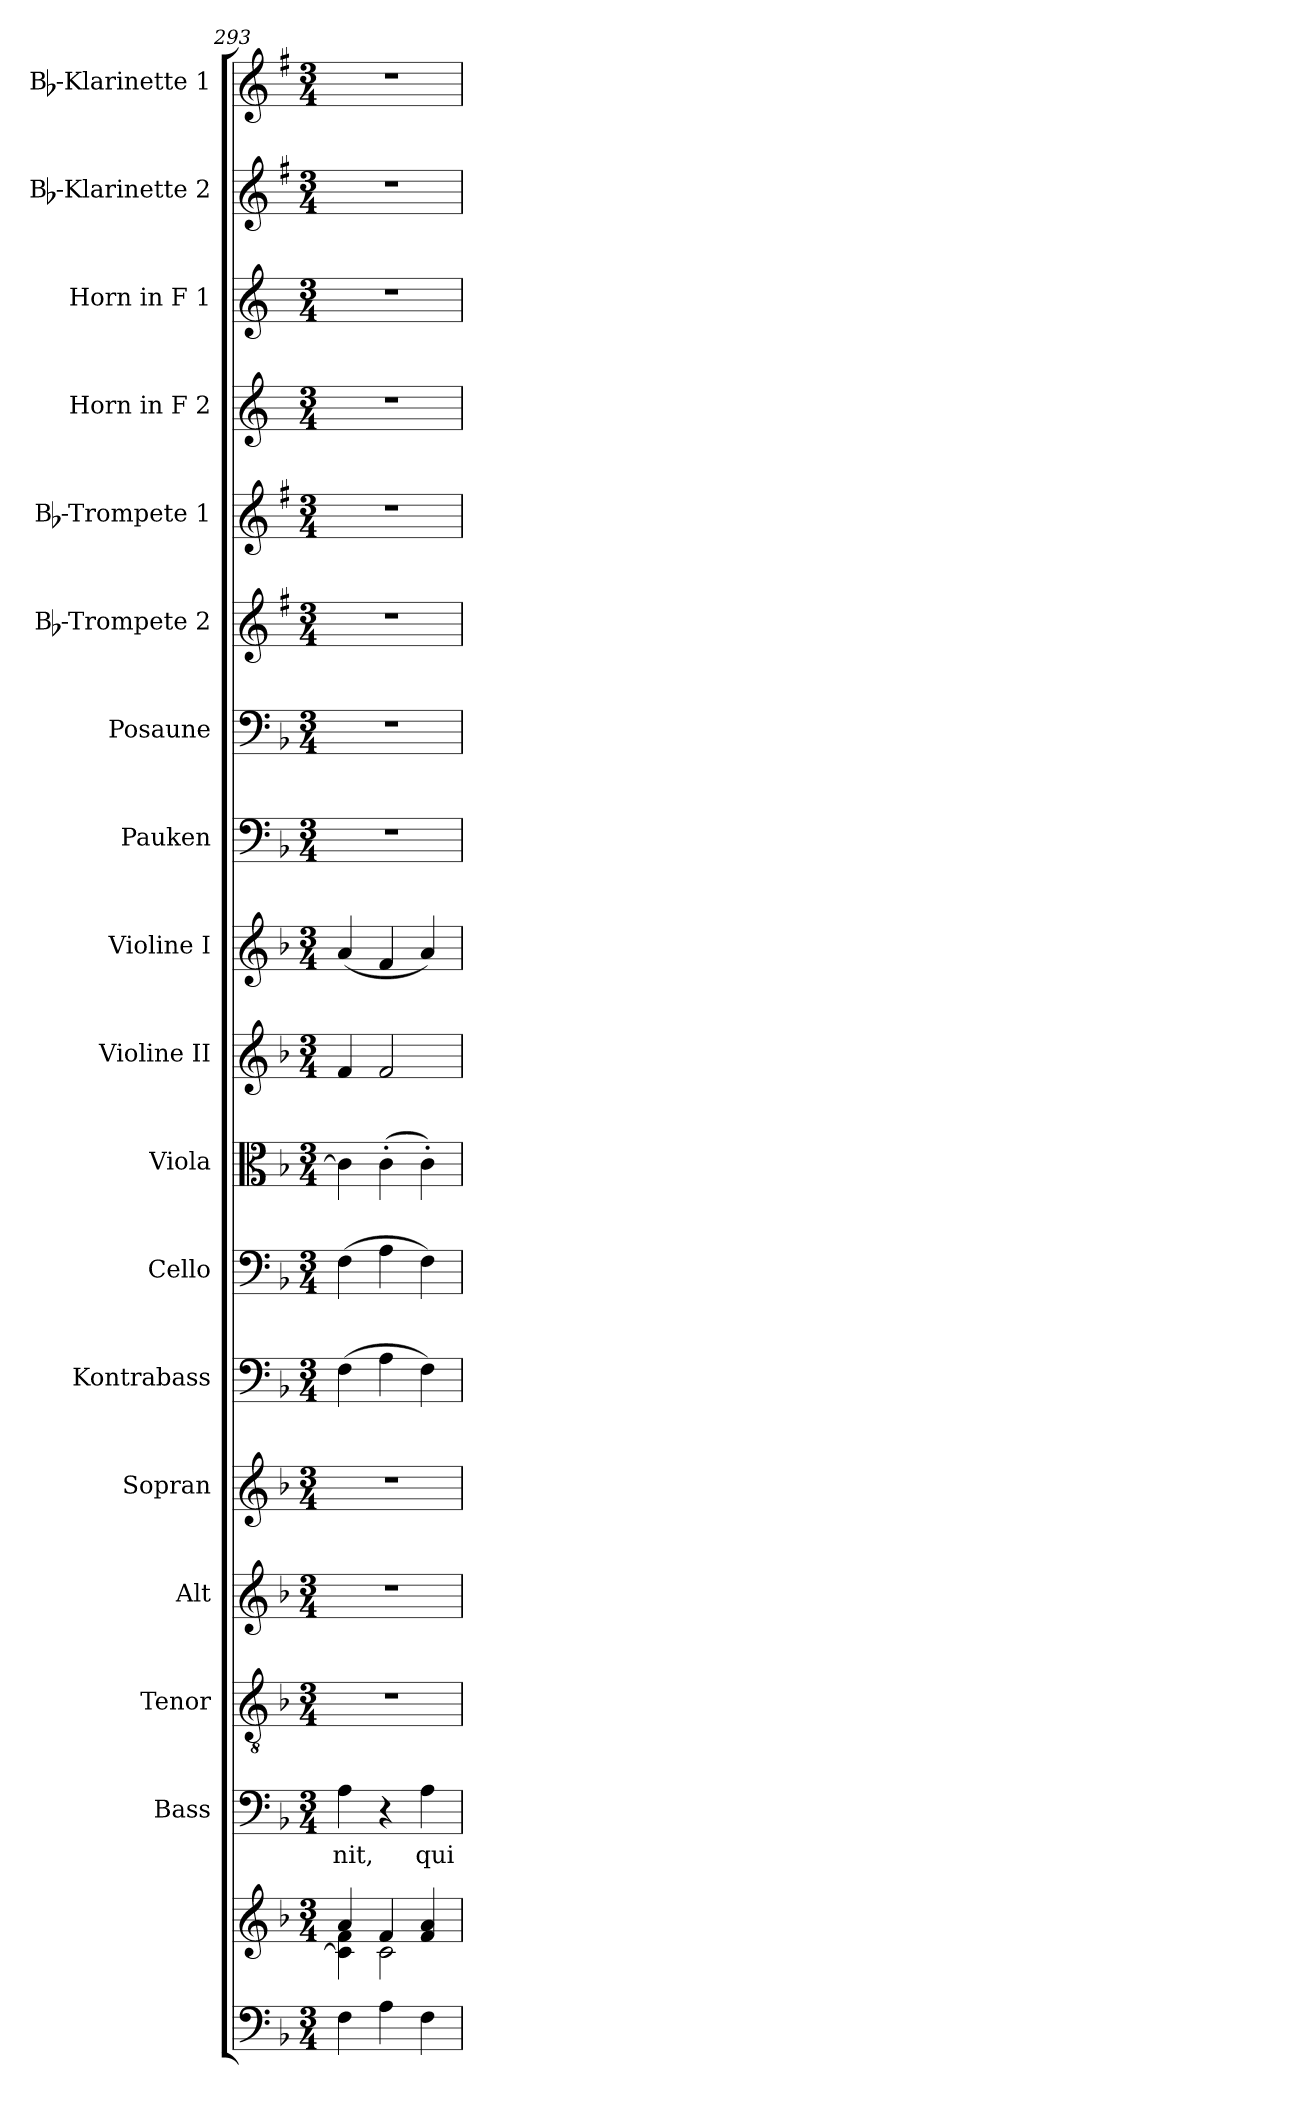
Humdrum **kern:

**kern	**kern	**kern	**text	**kern	**kern	**kern	**kern	**kern	**kern	**kern	**kern	**kern	**kern	**kern	**kern	**kern	**kern	**kern	**kern
*part18	*part18	*part17	*part17	*part16	*part15	*part14	*part13	*part12	*part11	*part10	*part9	*part8	*part7	*part6	*part5	*part4	*part3	*part2	*part1
*staff19	*staff18	*staff17	*staff17	*staff16	*staff15	*staff14	*staff13	*staff12	*staff11	*staff10	*staff9	*staff8	*staff7	*staff6	*staff5	*staff4	*staff3	*staff2	*staff1
*	*	*I"Bass	*	*I"Tenor	*I"Alt	*I"Sopran	*I"Kontrabass	*I"Cello	*I"Viola	*I"Violine II	*I"Violine I	*I"Pauken	*I"Posaune	*I"Bb-Trompete 2	*I"Bb-Trompete 1	*I"Horn in F 2	*I"Horn in F 1	*I"Bb-Klarinette 2	*I"Bb-Klarinette 1
*	*	*I'B.	*	*I'T.	*I'A.	*I'S.	*I'Kb.	*	*I'Vla.	*I'Vl. II	*I'Vl. I	*I'Pk.	*I'Pos.	*I'Bb Trp. 2	*I'Bb Trp. 1	*	*	*I'Bb Kl. 2	*I'Bb Kl. 1
*clefF4	*clefG2	*clefF4	*	*clefGv2	*clefG2	*clefG2	*clefF4	*clefF4	*clefC3	*clefG2	*clefG2	*clefF4	*clefF4	*clefG2	*clefG2	*clefG2	*clefG2	*clefG2	*clefG2
*	*	*	*	*	*	*	*ITrd7c12	*	*	*	*	*	*	*ITrd1c2	*ITrd1c2	*ITrd4c7	*ITrd4c7	*ITrd1c2	*ITrd1c2
*k[b-]	*k[b-]	*k[b-]	*	*k[b-]	*k[b-]	*k[b-]	*k[b-]	*k[b-]	*k[b-]	*k[b-]	*k[b-]	*k[b-]	*k[b-]	*k[b-]	*k[b-]	*k[b-]	*k[b-]	*k[b-]	*k[b-]
*F:	*F:	*F:	*	*F:	*F:	*F:	*F:	*F:	*F:	*F:	*F:	*F:	*F:	*F:	*F:	*F:	*F:	*F:	*F:
*M3/4	*M3/4	*M3/4	*	*M3/4	*M3/4	*M3/4	*M3/4	*M3/4	*M3/4	*M3/4	*M3/4	*M3/4	*M3/4	*M3/4	*M3/4	*M3/4	*M3/4	*M3/4	*M3/4
=293	=293	=293	=293	=293	=293	=293	=293	=293	=293	=293	=293	=293	=293	=293	=293	=293	=293	=293	=293
*	*^	*	*	*	*	*	*	*	*	*	*	*	*	*	*	*	*	*	*
!	!	!	!	!LO:LY:b	!	!	!	!	!	!	!	!	!	!	!	!	!	!	!	!
4F\	4a/	4c\] 4f\	4A\	-nit,	2.r	2.r	2.r	(>4FF\	(>4F\	4c\]	4f/	(<4a/	2.r	2.r	2.r	2.r	2.r	2.r	2.r	2.r
4A\	4f/	2c\	4r	.	.	.	.	4AA\	4A\	(>4c'>\	2f/	4f/	.	.	.	.	.	.	.	.
!	!	!	!	!LO:LY:b	!	!	!	!	!	!	!	!	!	!	!	!	!	!	!	!
4F\	4f/ 4a/	.	4A\	qui	.	.	.	4FF\)	4F\)	4c'>\)	.	4a/)	.	.	.	.	.	.	.	.
*	*v	*v	*	*	*	*	*	*	*	*	*	*	*	*	*	*	*	*	*	*
=	=	=	=	=	=	=	=	=	=	=	=	=	=	=	=	=	=	=	=
*-	*-	*-	*-	*-	*-	*-	*-	*-	*-	*-	*-	*-	*-	*-	*-	*-	*-	*-	*-
